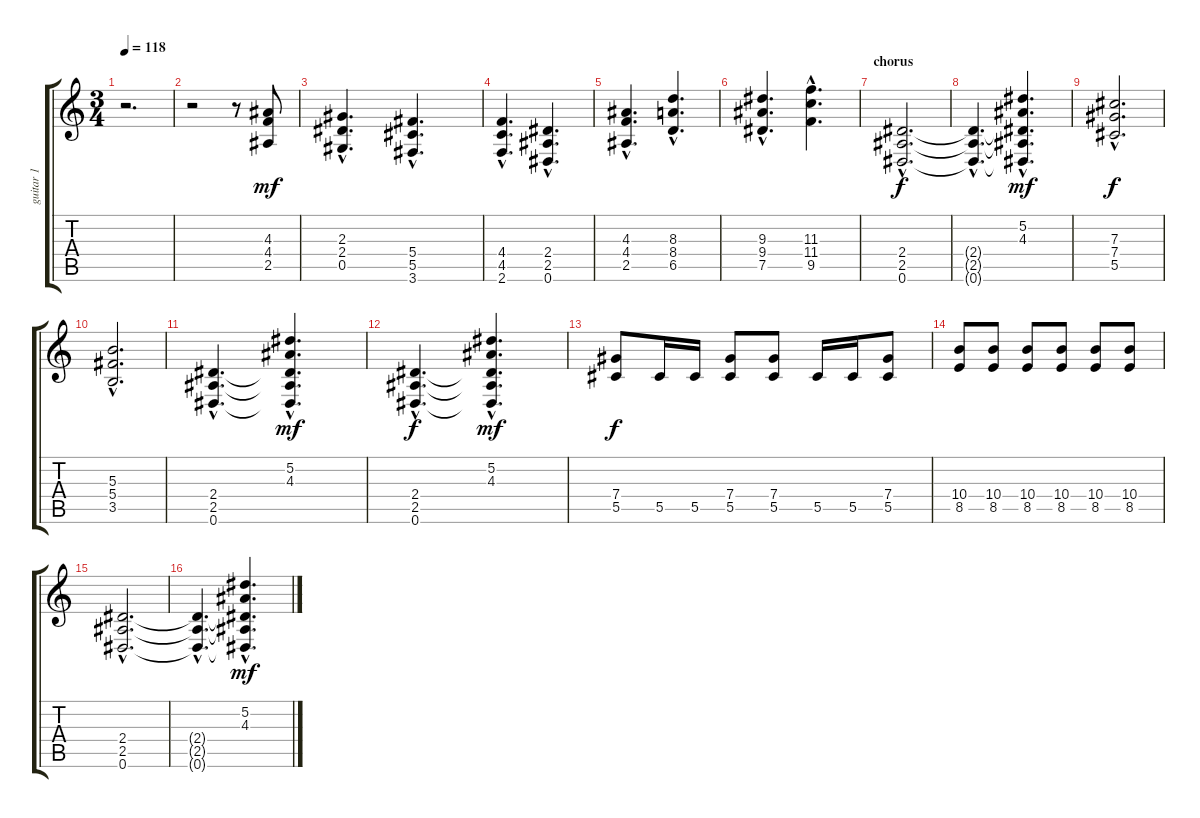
\track ("guitar 1" "guitar 1") {instrument distortionguitar}
\staff {score tabs}
\tuning (Eb4 Bb3 Gb3 Db3 Ab2 Eb2) {hide}
\ts (3 4)
\tempo 118
\clef g2
\ks c
r.2{d dy ppp} |
r.2 r.8 (4.3 4.4 2.5).8{dy mf} |
(2.3{hac} 2.4{hac} 0.5{hac}).4{d} (5.4{hac} 5.5{hac} 3.6{hac}).4{d} |
(4.4{hac} 4.5{hac} 2.6{hac}).4{d} (2.4{hac} 2.5{hac} 0.6{hac}).4{d} |
(4.3{hac} 4.4{hac} 2.5{hac}).4{d} (8.3{hac} 8.4{hac} 6.5{hac}).4{d} |
(9.3{hac} 9.4{hac} 7.5{hac}).4{d} (11.3{hac} 11.4{hac} 9.5{hac}).4{d} |
\section ("" "chorus")
(2.4{hac} 2.5{hac} 0.6{hac}).2{d dy f} |
(2.4{hac t} 2.5{hac t} 0.6{hac t}).4{d} (5.2{hac} 4.3{hac} 2.4{hac t} 2.5{hac t} 0.6{hac t}).4{d dy mf} |
(7.3{hac} 7.4{hac} 5.5{hac}).2{d dy f} |
(5.3{hac} 5.4{hac} 3.5{hac}).2{d} |
(2.4{hac} 2.5{hac} 0.6{hac}).4{d} (5.2{hac} 4.3{hac} 2.4{hac t} 2.5{hac t} 0.6{hac t}).4{d dy mf} |
(2.4{hac} 2.5{hac} 0.6{hac}).4{d dy f} (5.2{hac} 4.3{hac} 2.4{hac t} 2.5{hac t} 0.6{hac t}).4{d dy mf} |
(7.4 5.5).8{dy f} 5.5.16 5.5.16 (7.4 5.5).8 (7.4 5.5).8 5.5.16 5.5.16 (7.4 5.5).8 |
(10.4 8.5).8 (10.4 8.5).8 (10.4 8.5).8 (10.4 8.5).8 (10.4 8.5).8 (10.4 8.5).8 |
\section ("" "")
(2.4{hac} 2.5{hac} 0.6{hac}).2{d} |
(2.4{hac t} 2.5{hac t} 0.6{hac t}).4{d} (5.2{hac} 4.3{hac} 2.4{hac t} 2.5{hac t} 0.6{hac t}).4{d dy mf}
